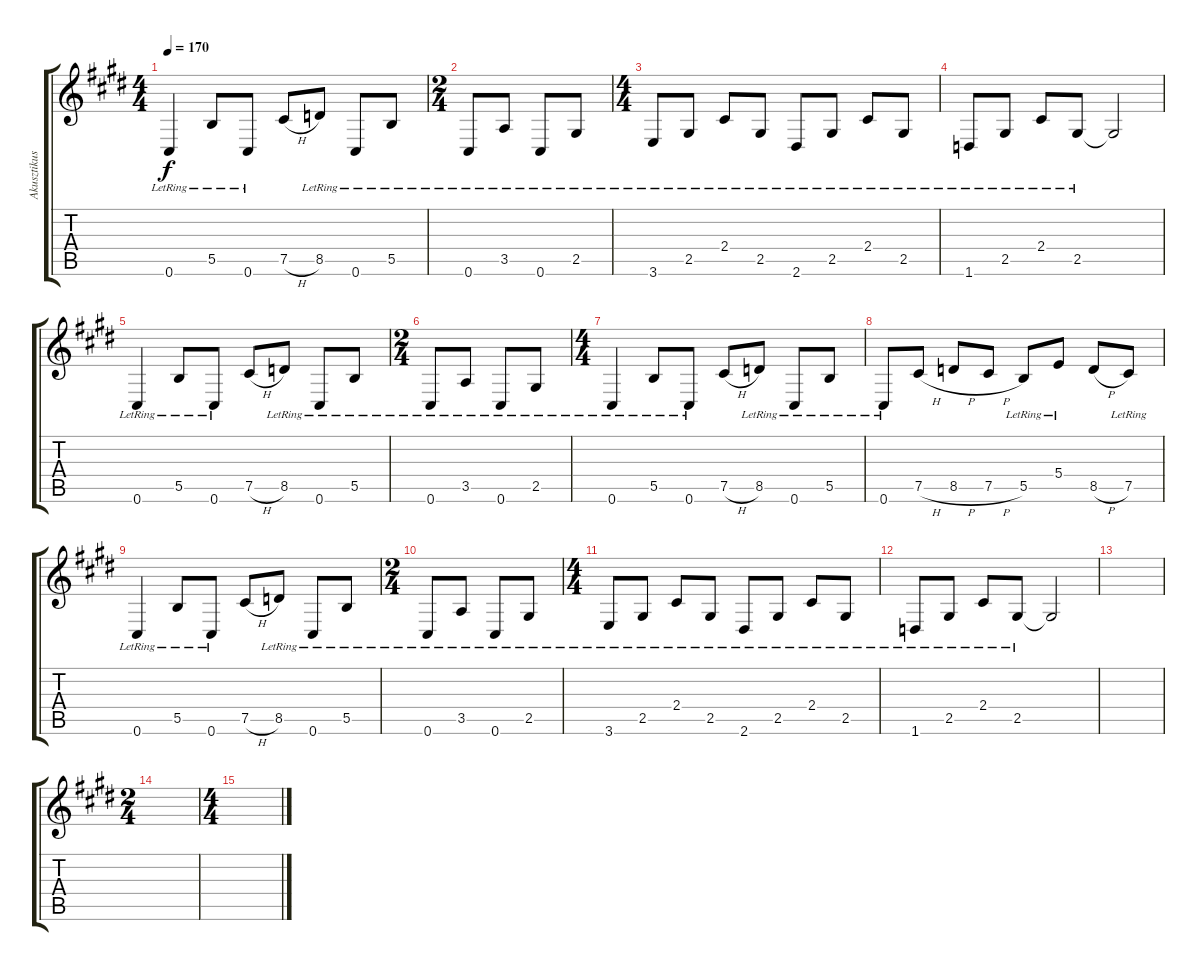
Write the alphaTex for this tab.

\track ("Akusztikus Gitár Iker" "Akusztikus") {instrument acousticguitarnylon}
\staff {score tabs}
\tuning (Db4 Ab3 E3 B2 Gb2 Db2) {hide}
\ts (4 4)
\tempo 170
\clef g2
\ks c#minor
0.6{lr}.4{dy f} 5.5{lr}.8 0.6{lr}.8 7.5{h}.8 8.5{lr}.8 0.6{lr}.8 5.5{lr}.8 |
\ts (2 4)
0.6{lr}.8 3.5{lr}.8 0.6{lr}.8 2.5{lr}.8 |
\ts (4 4)
3.6{lr}.8 2.5{lr}.8 2.4{lr}.8 2.5{lr}.8 2.6{lr}.8 2.5{lr}.8 2.4{lr}.8 2.5{lr}.8 |
1.6{lr}.8 2.5{lr}.8 2.4{lr}.8 2.5{lr}.8 2.5{t}.2 |
0.6{lr}.4 5.5{lr}.8 0.6{lr}.8 7.5{h}.8 8.5{lr}.8 0.6{lr}.8 5.5{lr}.8 |
\ts (2 4)
0.6{lr}.8 3.5{lr}.8 0.6{lr}.8 2.5{lr}.8 |
\ts (4 4)
0.6{lr}.4 5.5{lr}.8 0.6{lr}.8 7.5{h}.8 8.5{lr}.8 0.6{lr}.8 5.5{lr}.8 |
0.6{lr}.8 7.5{h}.8 8.5{h}.8 7.5{h}.8 5.5{lr}.8 5.4{lr}.8 8.5{h}.8 7.5{lr}.8 |
0.6{lr}.4 5.5{lr}.8 0.6{lr}.8 7.5{h}.8 8.5{lr}.8 0.6{lr}.8 5.5{lr}.8 |
\ts (2 4)
0.6{lr}.8 3.5{lr}.8 0.6{lr}.8 2.5{lr}.8 |
\ts (4 4)
3.6{lr}.8 2.5{lr}.8 2.4{lr}.8 2.5{lr}.8 2.6{lr}.8 2.5{lr}.8 2.4{lr}.8 2.5{lr}.8 |
1.6{lr}.8 2.5{lr}.8 2.4{lr}.8 2.5{lr}.8 2.5{t}.2 |
|
\ts (2 4)
|
\ts (4 4)
